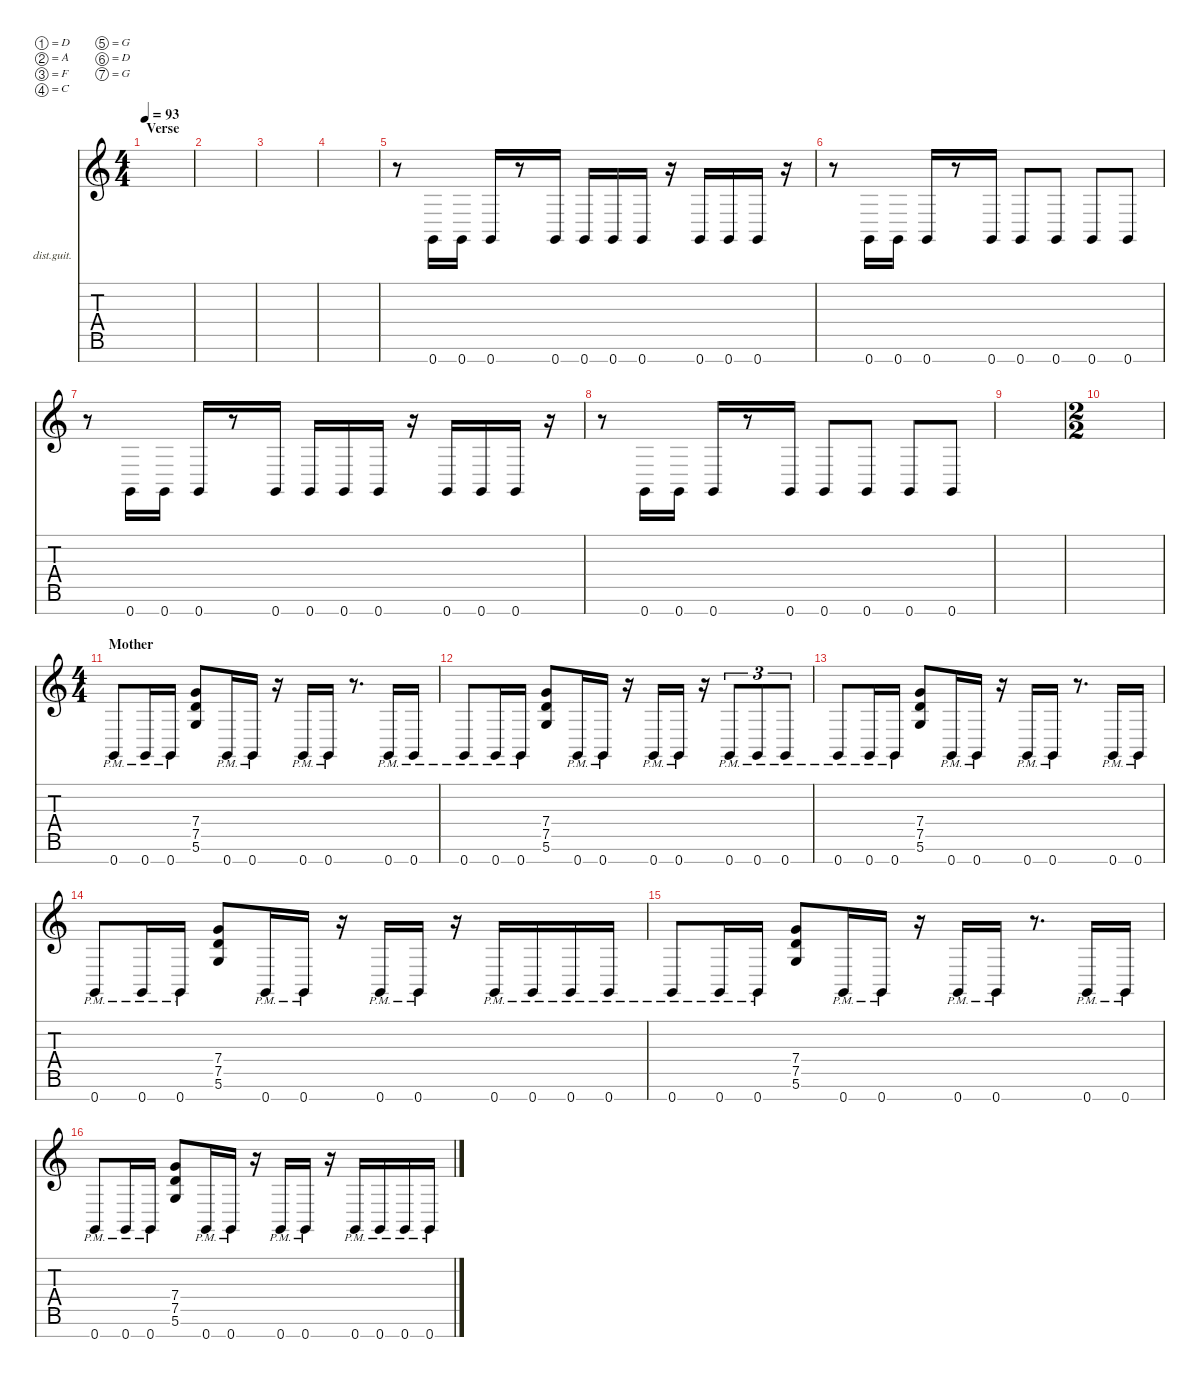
\defaultSystemsLayout 2
\hideDynamics
\bracketExtendMode nobrackets
\firstSystemTrackNameOrientation horizontal
\otherSystemsTrackNameOrientation horizontal
\track ("Distortion Guitar" "dist.guit.") {defaultSystemsLayout 2 instrument distortionguitar}
\staff {score tabs}
\tuning (D4 A3 F3 C3 G2 D2 G1)
\ts (4 4)
\section ("" "Verse")
\scale
1.03043
\tempo 93
\accidentals auto
\clef g2
\ottava regular
\simile none
\scale
1.03043
\ks c
|
\scale
0.969568
\scale
0.969568 |
\scale
1.03043
\scale
1.03043 |
\scale
0.969568
\scale
0.969568 |
\scale
1.09695
\scale
1.09695 r.8{beam Down} 0.7.16{beam Up} 0.7.16{beam Up} 0.7.16{beam Up} r.8{beam Up} 0.7.16{beam Up} 0.7.16{beam Up} 0.7.16{beam Up} 0.7.16{beam Up} r.16{beam Up} 0.7.16{beam Up} 0.7.16{beam Up} 0.7.16{beam Up} r.16{beam Up} |
r.8{beam Down} 0.7.16{beam Up} 0.7.16{beam Up} 0.7.16{beam Up} r.8{beam Up} 0.7.16{beam Up} 0.7.8{beam Up} 0.7.8{beam Up} 0.7.8{beam Up} 0.7.8{beam Up} |
r.8{beam Down} 0.7.16{beam Up} 0.7.16{beam Up} 0.7.16{beam Up} r.8{beam Up} 0.7.16{beam Up} 0.7.16{beam Up} 0.7.16{beam Up} 0.7.16{beam Up} r.16{beam Up} 0.7.16{beam Up} 0.7.16{beam Up} 0.7.16{beam Up} r.16{beam Up} |
r.8{beam Down} 0.7.16{beam Up} 0.7.16{beam Up} 0.7.16{beam Up} r.8{beam Up} 0.7.16{beam Up} 0.7.8{beam Up} 0.7.8{beam Up} 0.7.8{beam Up} 0.7.8{beam Up} |
\scale
0.903045 |
\ts (2 2)
\beaming (8 4 4)
|
\ts (4 4)
\beaming (8 2 2 2 2)
\section ("" "Mother")
0.7{pm}.8{beam Up} 0.7{pm}.16{beam Up} 0.7{pm}.16{beam Up} (5.6 7.5 7.4).8{beam Up} 0.7{pm}.16{beam Up} 0.7{pm}.16{beam Up} r.16{beam Up} 0.7{pm}.16{beam Up} 0.7{pm}.16{beam Up} r.8{d beam Up} 0.7{pm}.16{beam Up} 0.7{pm}.16{beam Up} |
0.7{pm}.8{beam Up} 0.7{pm}.16{beam Up} 0.7{pm}.16{beam Up} (5.6 7.5 7.4).8{beam Up} 0.7{pm}.16{beam Up} 0.7{pm}.16{beam Up} r.16{beam Up} 0.7{pm}.16{beam Up} 0.7{pm}.16{beam Up} r.16{beam Up} 0.7{pm}.8{tu (3 2) beam Up} 0.7{pm}.8{tu (3 2) beam Up} 0.7{pm}.8{tu (3 2) beam Up} |
0.7{pm}.8{beam Up} 0.7{pm}.16{beam Up} 0.7{pm}.16{beam Up} (5.6 7.5 7.4).8{beam Up} 0.7{pm}.16{beam Up} 0.7{pm}.16{beam Up} r.16{beam Up} 0.7{pm}.16{beam Up} 0.7{pm}.16{beam Up} r.8{d beam Up} 0.7{pm}.16{beam Up} 0.7{pm}.16{beam Up} |
0.7{pm}.8{beam Up} 0.7{pm}.16{beam Up} 0.7{pm}.16{beam Up} (5.6 7.5 7.4).8{beam Up} 0.7{pm}.16{beam Up} 0.7{pm}.16{beam Up} r.16{beam Up} 0.7{pm}.16{beam Up} 0.7{pm}.16{beam Up} r.16{beam Up} 0.7{pm}.16{beam Up} 0.7{pm}.16{beam Up} 0.7{pm}.16{beam Up} 0.7{pm}.16{beam Up} |
0.7{pm}.8{beam Up} 0.7{pm}.16{beam Up} 0.7{pm}.16{beam Up} (5.6 7.5 7.4).8{beam Up} 0.7{pm}.16{beam Up} 0.7{pm}.16{beam Up} r.16{beam Up} 0.7{pm}.16{beam Up} 0.7{pm}.16{beam Up} r.8{d beam Up} 0.7{pm}.16{beam Up} 0.7{pm}.16{beam Up} |
0.7{pm}.8{beam Up} 0.7{pm}.16{beam Up} 0.7{pm}.16{beam Up} (5.6 7.5 7.4).8{beam Up} 0.7{pm}.16{beam Up} 0.7{pm}.16{beam Up} r.16{beam Up} 0.7{pm}.16{beam Up} 0.7{pm}.16{beam Up} r.16{beam Up} 0.7{pm}.16{beam Up} 0.7{pm}.16{beam Up} 0.7{pm}.16{beam Up} 0.7{pm}.16{beam Up}
